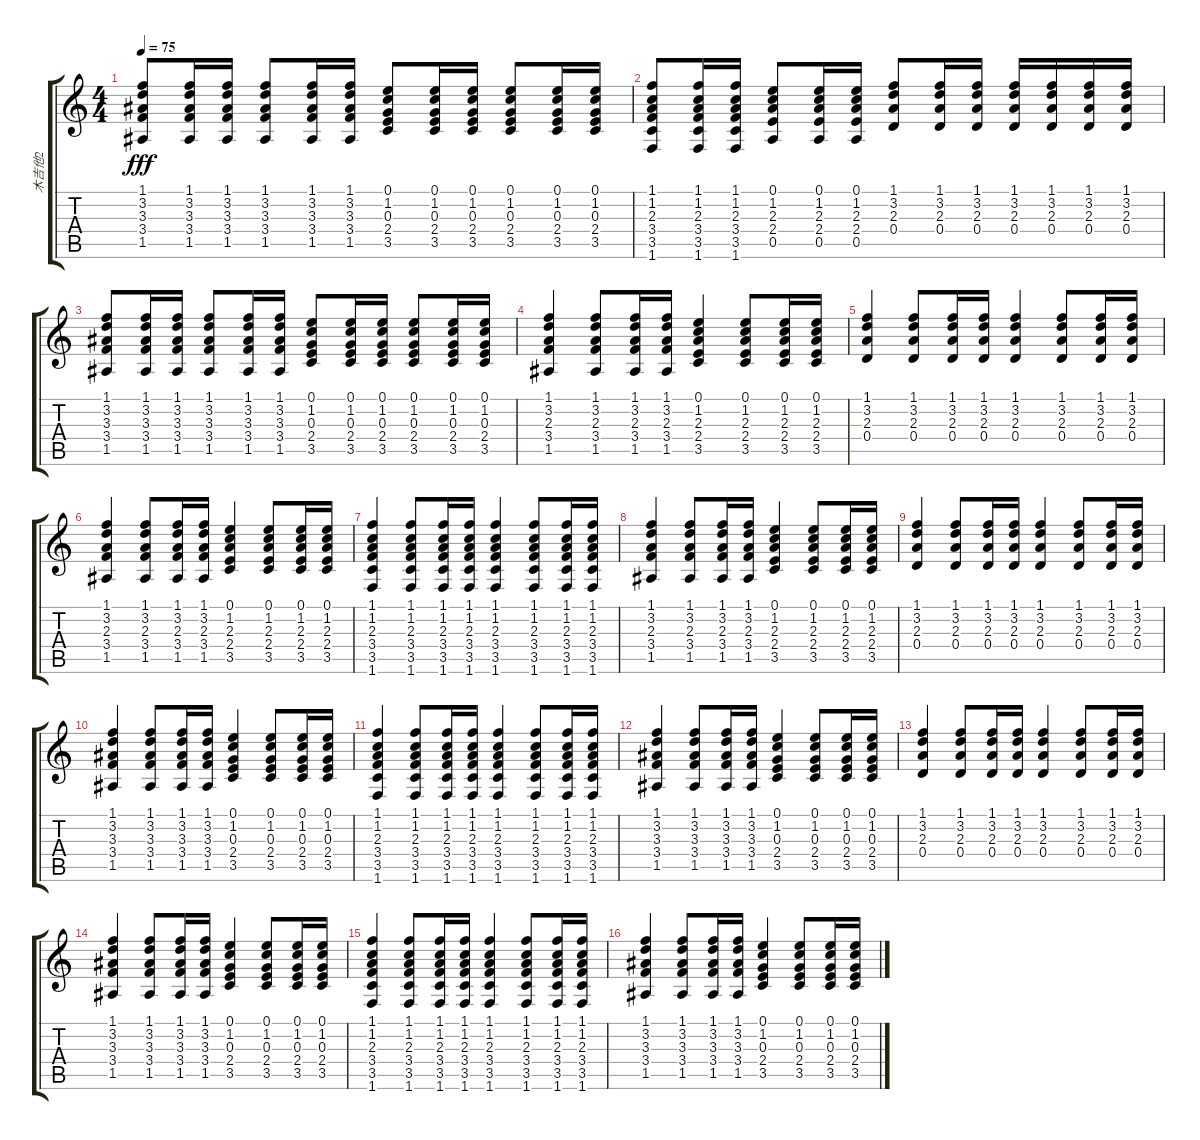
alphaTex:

\track ("木吉他2" "木吉他2") {instrument acousticguitarsteel}
\staff {score tabs}
\tuning (E4 B3 G3 D3 A2 E2) {hide}
\ts (4 4)
\tempo 75
\clef g2
\ks c
(1.1 3.2 3.3 3.4 1.5).8{dy fff} (1.1 3.2 3.3 3.4 1.5).16 (1.1 3.2 3.3 3.4 1.5).16 (1.1 3.2 3.3 3.4 1.5).8 (1.1 3.2 3.3 3.4 1.5).16 (1.1 3.2 3.3 3.4 1.5).16 (0.1 1.2 0.3 2.4 3.5).8 (0.1 1.2 0.3 2.4 3.5).16 (0.1 1.2 0.3 2.4 3.5).16 (0.1 1.2 0.3 2.4 3.5).8 (0.1 1.2 0.3 2.4 3.5).16 (0.1 1.2 0.3 2.4 3.5).16 |
(1.1 1.2 2.3 3.4 3.5 1.6).8 (1.1 1.2 2.3 3.4 3.5 1.6).16 (1.1 1.2 2.3 3.4 3.5 1.6).16 (0.1 1.2 2.3 2.4 0.5).8 (0.1 1.2 2.3 2.4 0.5).16 (0.1 1.2 2.3 2.4 0.5).16 (1.1 3.2 2.3 0.4).8 (1.1 3.2 2.3 0.4).16 (1.1 3.2 2.3 0.4).16 (1.1 3.2 2.3 0.4).16 (1.1 3.2 2.3 0.4).16 (1.1 3.2 2.3 0.4).16 (1.1 3.2 2.3 0.4).16 |
(1.1 3.2 3.3 3.4 1.5).8 (1.1 3.2 3.3 3.4 1.5).16 (1.1 3.2 3.3 3.4 1.5).16 (1.1 3.2 3.3 3.4 1.5).8 (1.1 3.2 3.3 3.4 1.5).16 (1.1 3.2 3.3 3.4 1.5).16 (0.1 1.2 0.3 2.4 3.5).8 (0.1 1.2 0.3 2.4 3.5).16 (0.1 1.2 0.3 2.4 3.5).16 (0.1 1.2 0.3 2.4 3.5).8 (0.1 1.2 0.3 2.4 3.5).16 (0.1 1.2 0.3 2.4 3.5).16 |
(1.1 3.2 2.3 3.4 1.5).4 (1.1 3.2 2.3 3.4 1.5).8 (1.1 3.2 2.3 3.4 1.5).16 (1.1 3.2 2.3 3.4 1.5).16 (0.1 1.2 2.3 2.4 3.5).4 (0.1 1.2 2.3 2.4 3.5).8 (0.1 1.2 2.3 2.4 3.5).16 (0.1 1.2 2.3 2.4 3.5).16 |
(1.1 3.2 2.3 0.4).4 (1.1 3.2 2.3 0.4).8 (1.1 3.2 2.3 0.4).16 (1.1 3.2 2.3 0.4).16 (1.1 3.2 2.3 0.4).4 (1.1 3.2 2.3 0.4).8 (1.1 3.2 2.3 0.4).16 (1.1 3.2 2.3 0.4).16 |
(1.1 3.2 2.3 3.4 1.5).4 (1.1 3.2 2.3 3.4 1.5).8 (1.1 3.2 2.3 3.4 1.5).16 (1.1 3.2 2.3 3.4 1.5).16 (0.1 1.2 2.3 2.4 3.5).4 (0.1 1.2 2.3 2.4 3.5).8 (0.1 1.2 2.3 2.4 3.5).16 (0.1 1.2 2.3 2.4 3.5).16 |
(1.1 1.2 2.3 3.4 3.5 1.6).4 (1.1 1.2 2.3 3.4 3.5 1.6).8 (1.1 1.2 2.3 3.4 3.5 1.6).16 (1.1 1.2 2.3 3.4 3.5 1.6).16 (1.1 1.2 2.3 3.4 3.5 1.6).4 (1.1 1.2 2.3 3.4 3.5 1.6).8 (1.1 1.2 2.3 3.4 3.5 1.6).16 (1.1 1.2 2.3 3.4 3.5 1.6).16 |
(1.1 3.2 2.3 3.4 1.5).4 (1.1 3.2 2.3 3.4 1.5).8 (1.1 3.2 2.3 3.4 1.5).16 (1.1 3.2 2.3 3.4 1.5).16 (0.1 1.2 2.3 2.4 3.5).4 (0.1 1.2 2.3 2.4 3.5).8 (0.1 1.2 2.3 2.4 3.5).16 (0.1 1.2 2.3 2.4 3.5).16 |
(1.1 3.2 2.3 0.4).4 (1.1 3.2 2.3 0.4).8 (1.1 3.2 2.3 0.4).16 (1.1 3.2 2.3 0.4).16 (1.1 3.2 2.3 0.4).4 (1.1 3.2 2.3 0.4).8 (1.1 3.2 2.3 0.4).16 (1.1 3.2 2.3 0.4).16 |
(1.1 3.2 3.3 3.4 1.5).4 (1.1 3.2 3.3 3.4 1.5).8 (1.1 3.2 3.3 3.4 1.5).16 (1.1 3.2 3.3 3.4 1.5).16 (0.1 1.2 0.3 2.4 3.5).4 (0.1 1.2 0.3 2.4 3.5).8 (0.1 1.2 0.3 2.4 3.5).16 (0.1 1.2 0.3 2.4 3.5).16 |
(1.1 1.2 2.3 3.4 3.5 1.6).4 (1.1 1.2 2.3 3.4 3.5 1.6).8 (1.1 1.2 2.3 3.4 3.5 1.6).16 (1.1 1.2 2.3 3.4 3.5 1.6).16 (1.1 1.2 2.3 3.4 3.5 1.6).4 (1.1 1.2 2.3 3.4 3.5 1.6).8 (1.1 1.2 2.3 3.4 3.5 1.6).16 (1.1 1.2 2.3 3.4 3.5 1.6).16 |
(1.1 3.2 3.3 3.4 1.5).4 (1.1 3.2 3.3 3.4 1.5).8 (1.1 3.2 3.3 3.4 1.5).16 (1.1 3.2 3.3 3.4 1.5).16 (0.1 1.2 0.3 2.4 3.5).4 (0.1 1.2 0.3 2.4 3.5).8 (0.1 1.2 0.3 2.4 3.5).16 (0.1 1.2 0.3 2.4 3.5).16 |
(1.1 3.2 2.3 0.4).4 (1.1 3.2 2.3 0.4).8 (1.1 3.2 2.3 0.4).16 (1.1 3.2 2.3 0.4).16 (1.1 3.2 2.3 0.4).4 (1.1 3.2 2.3 0.4).8 (1.1 3.2 2.3 0.4).16 (1.1 3.2 2.3 0.4).16 |
(1.1 3.2 3.3 3.4 1.5).4 (1.1 3.2 3.3 3.4 1.5).8 (1.1 3.2 3.3 3.4 1.5).16 (1.1 3.2 3.3 3.4 1.5).16 (0.1 1.2 0.3 2.4 3.5).4 (0.1 1.2 0.3 2.4 3.5).8 (0.1 1.2 0.3 2.4 3.5).16 (0.1 1.2 0.3 2.4 3.5).16 |
(1.1 1.2 2.3 3.4 3.5 1.6).4 (1.1 1.2 2.3 3.4 3.5 1.6).8 (1.1 1.2 2.3 3.4 3.5 1.6).16 (1.1 1.2 2.3 3.4 3.5 1.6).16 (1.1 1.2 2.3 3.4 3.5 1.6).4 (1.1 1.2 2.3 3.4 3.5 1.6).8 (1.1 1.2 2.3 3.4 3.5 1.6).16 (1.1 1.2 2.3 3.4 3.5 1.6).16 |
(1.1 3.2 3.3 3.4 1.5).4 (1.1 3.2 3.3 3.4 1.5).8 (1.1 3.2 3.3 3.4 1.5).16 (1.1 3.2 3.3 3.4 1.5).16 (0.1 1.2 0.3 2.4 3.5).4 (0.1 1.2 0.3 2.4 3.5).8 (0.1 1.2 0.3 2.4 3.5).16 (0.1 1.2 0.3 2.4 3.5).16
